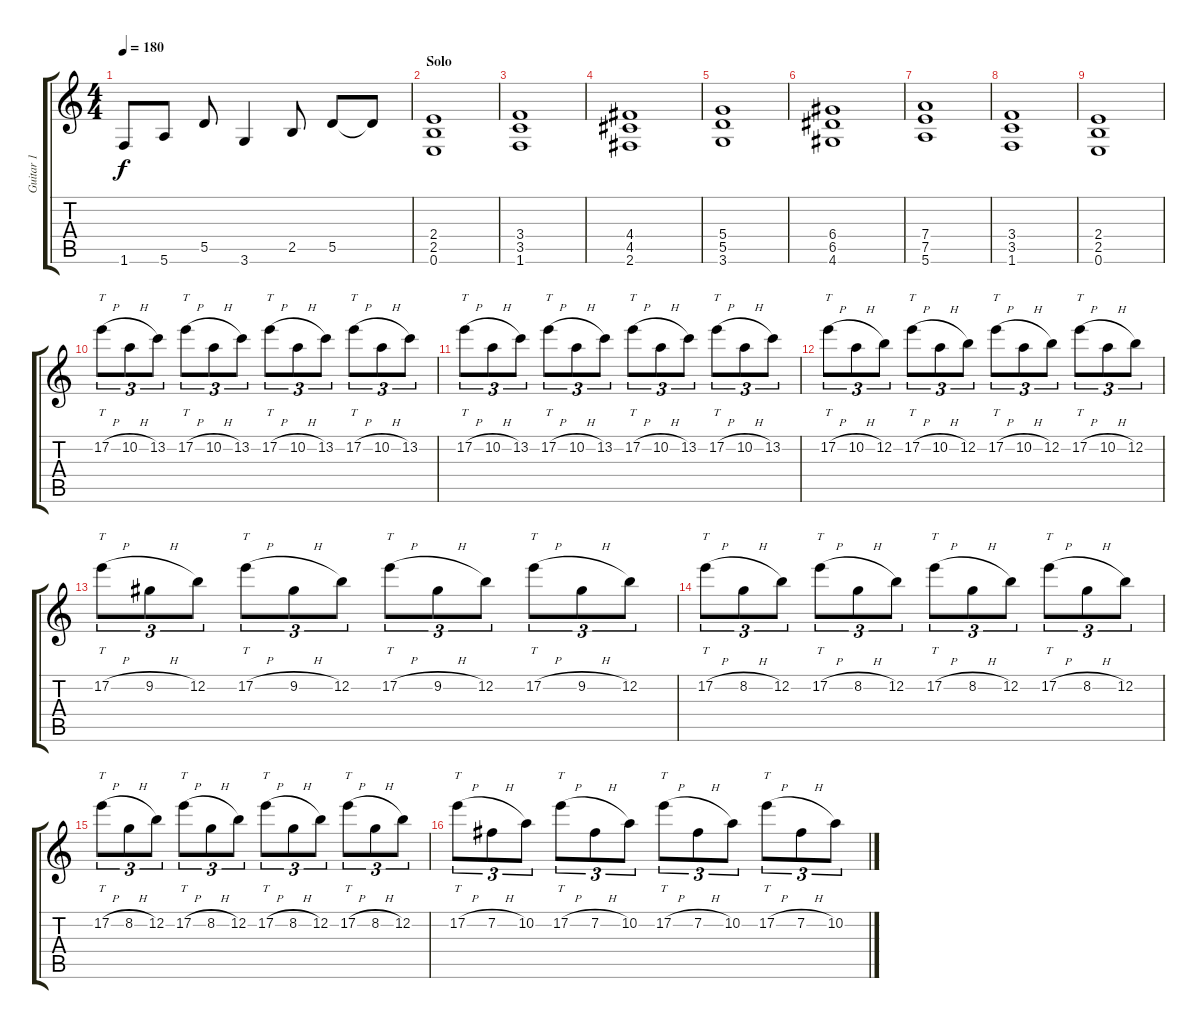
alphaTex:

\track ("Guitar 1" "Guitar 1") {instrument distortionguitar}
\staff {score tabs}
\tuning (E4 B3 G3 D3 A2 E2) {hide}
\ts (4 4)
\tempo 180
\clef g2
\ks c
1.6{t}.8{dy f} 5.6.8 5.5.8 3.6.4 2.5.8 5.5.8 5.5{t}.8 |
\section ("" "Solo")
(2.4 2.5 0.6).1 |
(3.4 3.5 1.6).1 |
(4.4 4.5 2.6).1 |
(5.4 5.5 3.6).1 |
(6.4 6.5 4.6).1 |
(7.4 7.5 5.6).1 |
(3.4 3.5 1.6).1 |
(2.4 2.5 0.6).1 |
17.2{h}.8{tt tu (3 2)} 10.2{h}.8{tu (3 2)} 13.2.8{tu (3 2)} 17.2{h}.8{tt tu (3 2)} 10.2{h}.8{tu (3 2)} 13.2.8{tu (3 2)} 17.2{h}.8{tt tu (3 2)} 10.2{h}.8{tu (3 2)} 13.2.8{tu (3 2)} 17.2{h}.8{tt tu (3 2)} 10.2{h}.8{tu (3 2)} 13.2.8{tu (3 2)} |
17.2{h}.8{tt tu (3 2)} 10.2{h}.8{tu (3 2)} 13.2.8{tu (3 2)} 17.2{h}.8{tt tu (3 2)} 10.2{h}.8{tu (3 2)} 13.2.8{tu (3 2)} 17.2{h}.8{tt tu (3 2)} 10.2{h}.8{tu (3 2)} 13.2.8{tu (3 2)} 17.2{h}.8{tt tu (3 2)} 10.2{h}.8{tu (3 2)} 13.2.8{tu (3 2)} |
17.2{h}.8{tt tu (3 2)} 10.2{h}.8{tu (3 2)} 12.2.8{tu (3 2)} 17.2{h}.8{tt tu (3 2)} 10.2{h}.8{tu (3 2)} 12.2.8{tu (3 2)} 17.2{h}.8{tt tu (3 2)} 10.2{h}.8{tu (3 2)} 12.2.8{tu (3 2)} 17.2{h}.8{tt tu (3 2)} 10.2{h}.8{tu (3 2)} 12.2.8{tu (3 2)} |
17.2{h}.8{tt tu (3 2)} 9.2{h}.8{tu (3 2)} 12.2.8{tu (3 2)} 17.2{h}.8{tt tu (3 2)} 9.2{h}.8{tu (3 2)} 12.2.8{tu (3 2)} 17.2{h}.8{tt tu (3 2)} 9.2{h}.8{tu (3 2)} 12.2.8{tu (3 2)} 17.2{h}.8{tt tu (3 2)} 9.2{h}.8{tu (3 2)} 12.2.8{tu (3 2)} |
17.2{h}.8{tt tu (3 2)} 8.2{h}.8{tu (3 2)} 12.2.8{tu (3 2)} 17.2{h}.8{tt tu (3 2)} 8.2{h}.8{tu (3 2)} 12.2.8{tu (3 2)} 17.2{h}.8{tt tu (3 2)} 8.2{h}.8{tu (3 2)} 12.2.8{tu (3 2)} 17.2{h}.8{tt tu (3 2)} 8.2{h}.8{tu (3 2)} 12.2.8{tu (3 2)} |
17.2{h}.8{tt tu (3 2)} 8.2{h}.8{tu (3 2)} 12.2.8{tu (3 2)} 17.2{h}.8{tt tu (3 2)} 8.2{h}.8{tu (3 2)} 12.2.8{tu (3 2)} 17.2{h}.8{tt tu (3 2)} 8.2{h}.8{tu (3 2)} 12.2.8{tu (3 2)} 17.2{h}.8{tt tu (3 2)} 8.2{h}.8{tu (3 2)} 12.2.8{tu (3 2)} |
17.2{h}.8{tt tu (3 2)} 7.2{h}.8{tu (3 2)} 10.2.8{tu (3 2)} 17.2{h}.8{tt tu (3 2)} 7.2{h}.8{tu (3 2)} 10.2.8{tu (3 2)} 17.2{h}.8{tt tu (3 2)} 7.2{h}.8{tu (3 2)} 10.2.8{tu (3 2)} 17.2{h}.8{tt tu (3 2)} 7.2{h}.8{tu (3 2)} 10.2.8{tu (3 2)}
